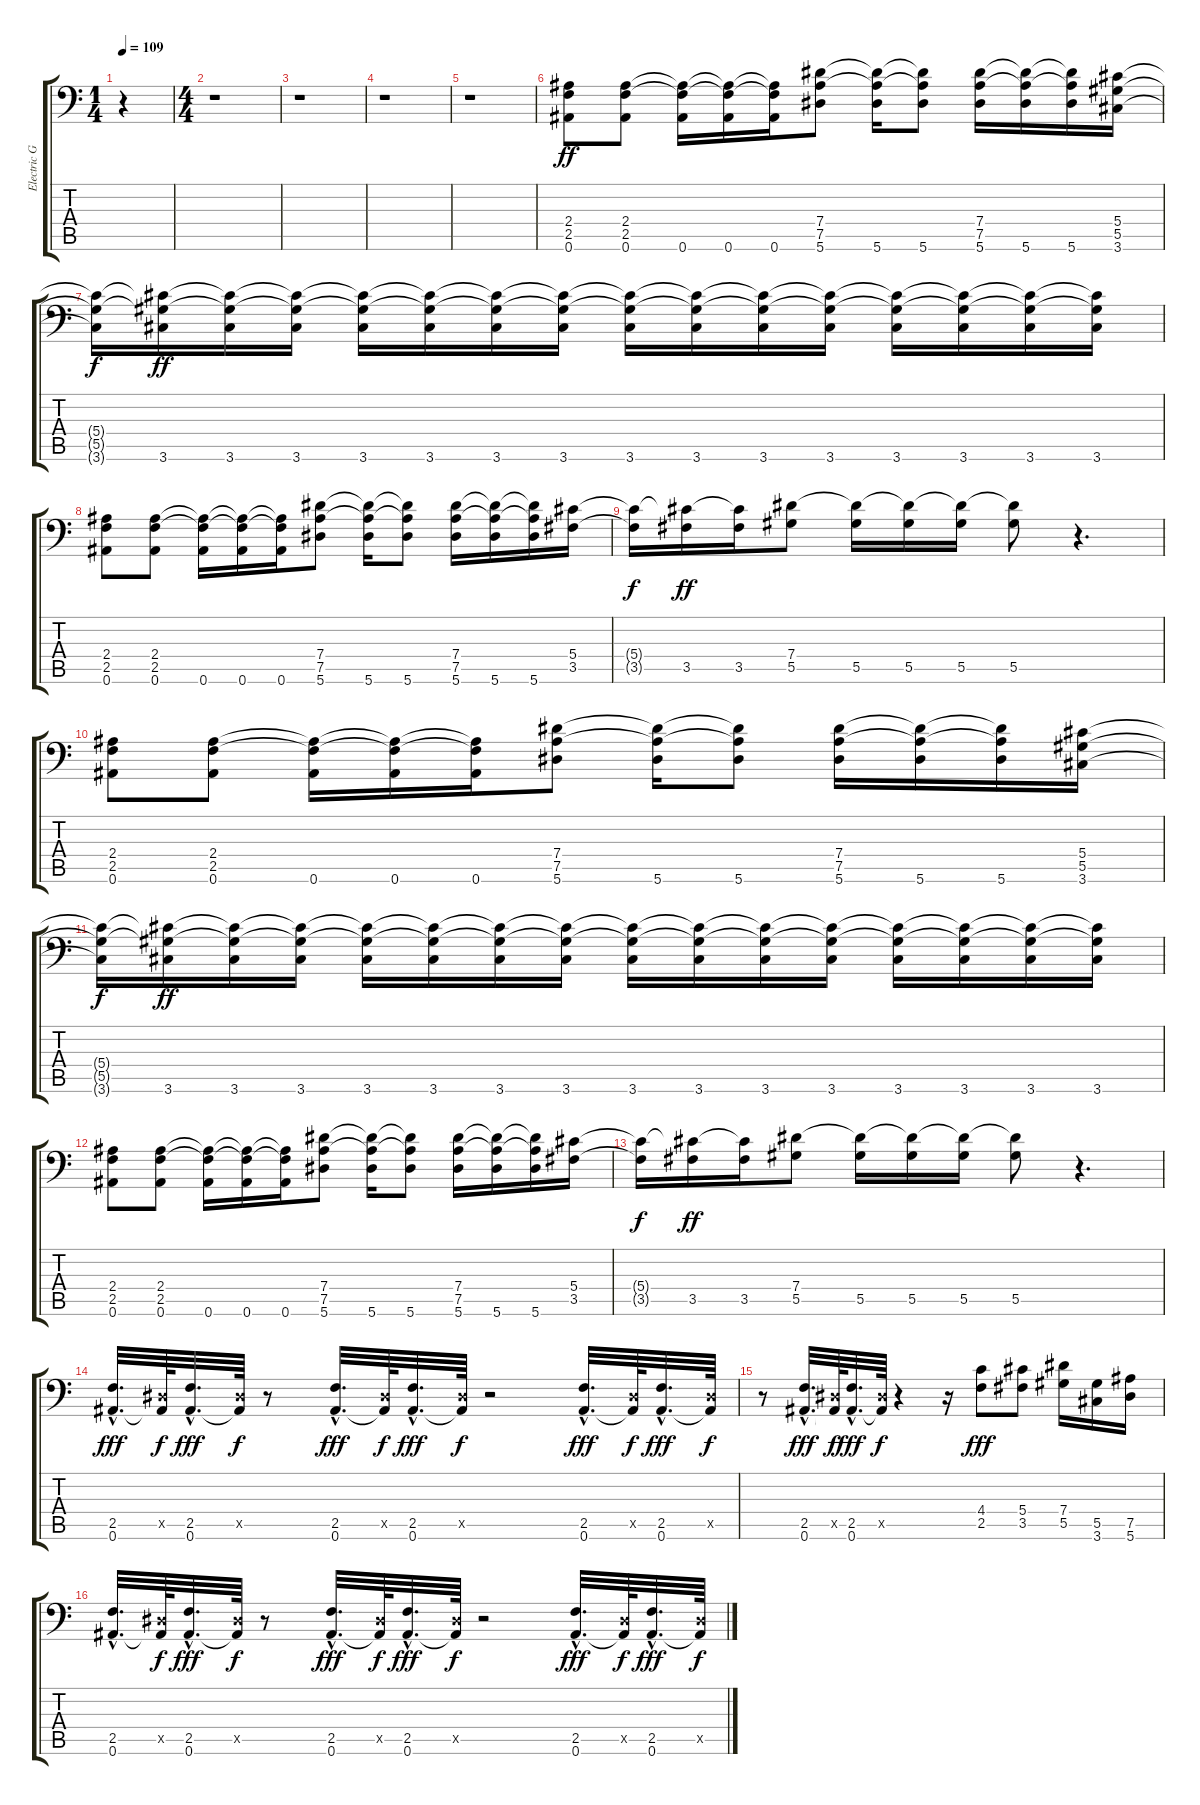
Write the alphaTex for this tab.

\track ("Electric Guitar 3" "Electric G") {instrument distortionguitar}
\staff {score tabs}
\tuning (Bb3 F3 Db3 Ab2 Eb2 Bb1) {hide}
\ts (1 4)
\tempo 109
\clef f4
\ks c
r.4{dy ff instrument distortionguitar} |
\ts (4 4)
r.1 |
r.1 |
r.1 |
r.1 |
(2.4 2.5 0.6).8 (2.4 2.5 0.6).8 (2.4{t} 2.5{t} 0.6).16 (2.4{t} 2.5{t} 0.6).16 (2.4{t} 2.5{t} 0.6).16 (7.4 7.5 5.6).8 (7.4{t} 7.5{t} 5.6).16 (7.4{t} 7.5{t} 5.6).8 (7.4 7.5 5.6).16 (7.4{t} 7.5{t} 5.6).16 (7.4{t} 7.5{t} 5.6).16 (5.4 5.5 3.6).16 |
(5.4{t} 5.5{t} 3.6{t}).16{dy f} (5.4{t} 5.5{t} 3.6).16{dy ff} (5.4{t} 5.5{t} 3.6).16 (5.4{t} 5.5{t} 3.6).16 (5.4{t} 5.5{t} 3.6).16 (5.4{t} 5.5{t} 3.6).16 (5.4{t} 5.5{t} 3.6).16 (5.4{t} 5.5{t} 3.6).16 (5.4{t} 5.5{t} 3.6).16 (5.4{t} 5.5{t} 3.6).16 (5.4{t} 5.5{t} 3.6).16 (5.4{t} 5.5{t} 3.6).16 (5.4{t} 5.5{t} 3.6).16 (5.4{t} 5.5{t} 3.6).16 (5.4{t} 5.5{t} 3.6).16 (5.4{t} 5.5{t} 3.6).16 |
(2.4 2.5 0.6).8 (2.4 2.5 0.6).8 (2.4{t} 2.5{t} 0.6).16 (2.4{t} 2.5{t} 0.6).16 (2.4{t} 2.5{t} 0.6).16 (7.4 7.5 5.6).8 (7.4{t} 7.5{t} 5.6).16 (7.4{t} 7.5{t} 5.6).8 (7.4 7.5 5.6).16 (7.4{t} 7.5{t} 5.6).16 (7.4{t} 7.5{t} 5.6).16 (5.4 3.5).16 |
(5.4{t} 3.5{t}).16{dy f} (5.4{t} 3.5).16{dy ff} (5.4{t} 3.5).16 (7.4 5.5).8 (7.4{t} 5.5).16 (7.4{t} 5.5).16 (7.4{t} 5.5).16 (7.4{t} 5.5).8 r.4{d} |
(2.4 2.5 0.6).8 (2.4 2.5 0.6).8 (2.4{t} 2.5{t} 0.6).16 (2.4{t} 2.5{t} 0.6).16 (2.4{t} 2.5{t} 0.6).16 (7.4 7.5 5.6).8 (7.4{t} 7.5{t} 5.6).16 (7.4{t} 7.5{t} 5.6).8 (7.4 7.5 5.6).16 (7.4{t} 7.5{t} 5.6).16 (7.4{t} 7.5{t} 5.6).16 (5.4 5.5 3.6).16 |
(5.4{t} 5.5{t} 3.6{t}).16{dy f} (5.4{t} 5.5{t} 3.6).16{dy ff} (5.4{t} 5.5{t} 3.6).16 (5.4{t} 5.5{t} 3.6).16 (5.4{t} 5.5{t} 3.6).16 (5.4{t} 5.5{t} 3.6).16 (5.4{t} 5.5{t} 3.6).16 (5.4{t} 5.5{t} 3.6).16 (5.4{t} 5.5{t} 3.6).16 (5.4{t} 5.5{t} 3.6).16 (5.4{t} 5.5{t} 3.6).16 (5.4{t} 5.5{t} 3.6).16 (5.4{t} 5.5{t} 3.6).16 (5.4{t} 5.5{t} 3.6).16 (5.4{t} 5.5{t} 3.6).16 (5.4{t} 5.5{t} 3.6).16 |
(2.4 2.5 0.6).8 (2.4 2.5 0.6).8 (2.4{t} 2.5{t} 0.6).16 (2.4{t} 2.5{t} 0.6).16 (2.4{t} 2.5{t} 0.6).16 (7.4 7.5 5.6).8 (7.4{t} 7.5{t} 5.6).16 (7.4{t} 7.5{t} 5.6).8 (7.4 7.5 5.6).16 (7.4{t} 7.5{t} 5.6).16 (7.4{t} 7.5{t} 5.6).16 (5.4 3.5).16 |
(5.4{t} 3.5{t}).16{dy f} (5.4{t} 3.5).16{dy ff} (5.4{t} 3.5).16 (7.4 5.5).8 (7.4{t} 5.5).16 (7.4{t} 5.5).16 (7.4{t} 5.5).16 (7.4{t} 5.5).8 r.4{d} |
(2.5{hac} 0.6{hac}).32{d dy fff} (0.5{x} 0.6{t}).64{dy f} (2.5{hac} 0.6{hac}).32{d dy fff} (0.5{x} 0.6{t}).64{dy f} r.8 (2.5{hac} 0.6{hac}).32{d dy fff} (0.5{x} 0.6{t}).64{dy f} (2.5{hac} 0.6{hac}).32{d dy fff} (0.5{x} 0.6{t}).64{dy f} r.2 (2.5{hac} 0.6{hac}).32{d dy fff} (0.5{x} 0.6{t}).64{dy f} (2.5{hac} 0.6{hac}).32{d dy fff} (0.5{x} 0.6{t}).64{dy f} |
r.8 (2.5{hac} 0.6{hac}).32{d dy fff} (0.5{x} 0.6{t}).64{dy f} (2.5{hac} 0.6{hac}).32{d dy fff} (0.5{x} 0.6{t}).64{dy f} r.4 r.16 (4.4 2.5).8{dy fff} (5.4 3.5).8 (7.4 5.5).16 (5.5 3.6).16 (7.5 5.6).16 |
(2.5{hac} 0.6{hac}).32{d} (0.5{x} 0.6{t}).64{dy f} (2.5{hac} 0.6{hac}).32{d dy fff} (0.5{x} 0.6{t}).64{dy f} r.8 (2.5{hac} 0.6{hac}).32{d dy fff} (0.5{x} 0.6{t}).64{dy f} (2.5{hac} 0.6{hac}).32{d dy fff} (0.5{x} 0.6{t}).64{dy f} r.2 (2.5{hac} 0.6{hac}).32{d dy fff} (0.5{x} 0.6{t}).64{dy f} (2.5{hac} 0.6{hac}).32{d dy fff} (0.5{x} 0.6{t}).64{dy f}
